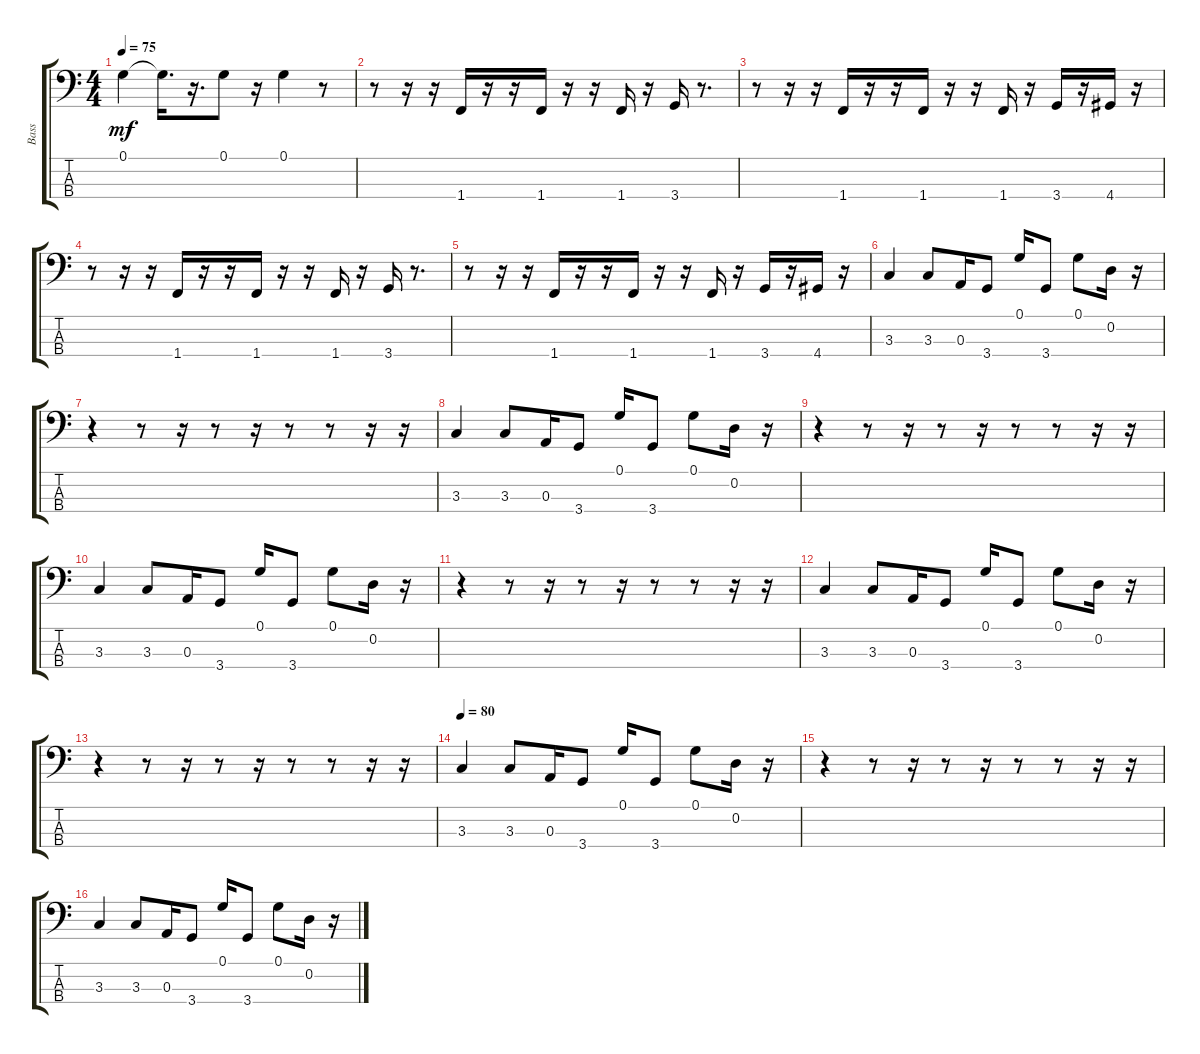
\track ("Bass" "Bass") {instrument electricbassfinger}
\staff {score tabs}
\tuning (G2 D2 A1 E1) {hide}
\ts (4 4)
\tempo 75
\clef f4
\ks c
0.1.4{dy mf} 0.1{t}.16{d} r.16{d} 0.1.8 r.16 0.1.4 r.8 |
r.8 r.16 r.16 1.4.16 r.16 r.16 1.4.16 r.16 r.16 1.4.16 r.16 3.4.16 r.8{d} |
r.8 r.16 r.16 1.4.16 r.16 r.16 1.4.16 r.16 r.16 1.4.16 r.16 3.4.16 r.16 4.4.16 r.16 |
r.8 r.16 r.16 1.4.16 r.16 r.16 1.4.16 r.16 r.16 1.4.16 r.16 3.4.16 r.8{d} |
r.8 r.16 r.16 1.4.16 r.16 r.16 1.4.16 r.16 r.16 1.4.16 r.16 3.4.16 r.16 4.4.16 r.16 |
3.3.4 3.3.8 0.3.16 3.4.8 0.1.16 3.4.8 0.1.8 0.2.16 r.16 |
r.4 r.8 r.16 r.8 r.16 r.8 r.8 r.16 r.16 |
3.3.4 3.3.8 0.3.16 3.4.8 0.1.16 3.4.8 0.1.8 0.2.16 r.16 |
r.4 r.8 r.16 r.8 r.16 r.8 r.8 r.16 r.16 |
3.3.4 3.3.8 0.3.16 3.4.8 0.1.16 3.4.8 0.1.8 0.2.16 r.16 |
r.4 r.8 r.16 r.8 r.16 r.8 r.8 r.16 r.16 |
3.3.4 3.3.8 0.3.16 3.4.8 0.1.16 3.4.8 0.1.8 0.2.16 r.16 |
r.4 r.8 r.16 r.8 r.16 r.8 r.8 r.16 r.16 |
\tempo 80
3.3.4 3.3.8 0.3.16 3.4.8 0.1.16 3.4.8 0.1.8 0.2.16 r.16 |
r.4 r.8 r.16 r.8 r.16 r.8 r.8 r.16 r.16 |
3.3.4 3.3.8 0.3.16 3.4.8 0.1.16 3.4.8 0.1.8 0.2.16 r.16
